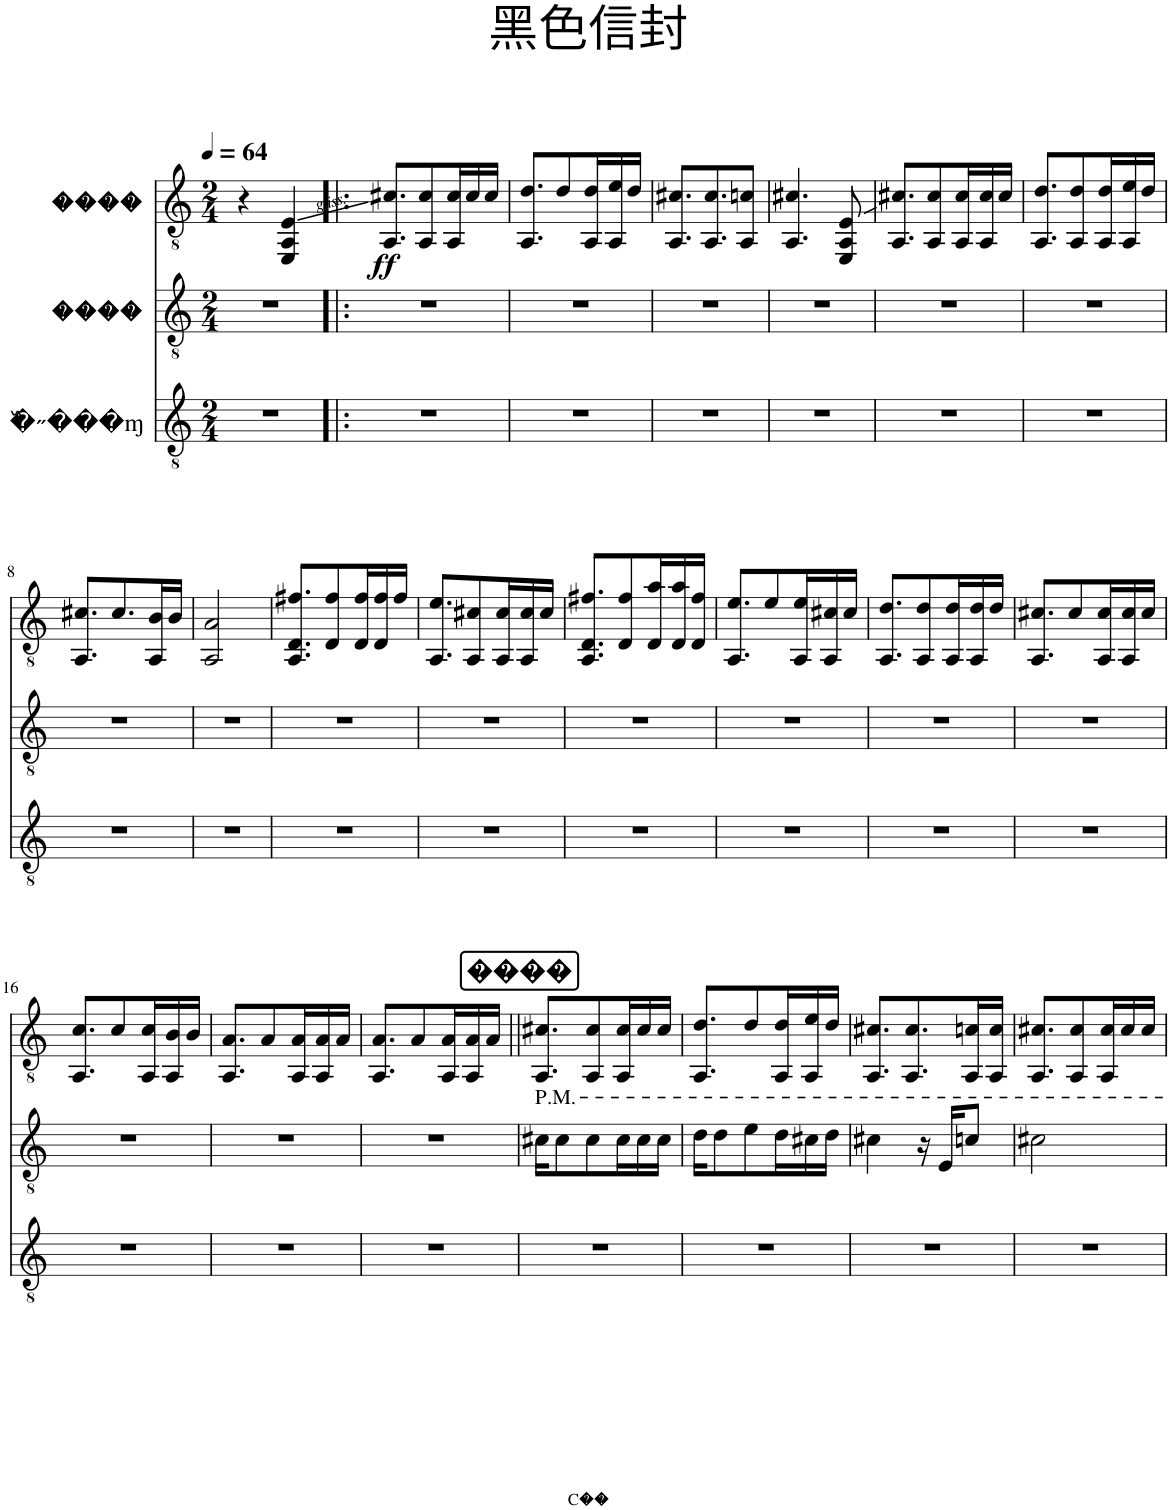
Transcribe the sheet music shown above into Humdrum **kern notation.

**kern	**kern	**kern	**dynam
*part3	*part2	*part1	*part1
*staff3	*staff2	*staff1	*staff1
*I"�߰˶���ɱ	*I"����	*I"����	*
*clefGv2	*clefGv2	*clefGv2	*
*k[]	*k[]	*k[]	*
*M2/4	*M2/4	*M2/4	*
*MM64	*MM64	*MM64	*
=1	=1	=1	=1
2r	2r	4r	.
.	.	4EE/ 4AA/ 4E/	.
=2!|:	=2!|:	=2!|:	=2!|:
!	!	!	!LO:DY:b
2r	2r	8.AA/ 8.c#X/L	ff
.	.	8AA/ 8c#/	.
.	.	16AA/ 16c#/L	.
.	.	16c#/	.
.	.	16c#/JJ	.
=3	=3	=3	=3
2r	2r	8.AA/ 8.d/L	.
.	.	8d/	.
.	.	16AA/ 16d/L	.
.	.	16AA/ 16e/	.
.	.	16d/JJ	.
=4	=4	=4	=4
2r	2r	8.AA/ 8.c#X/L	.
.	.	8.AA/ 8.c#/	.
.	.	8AA/ 8cn/J	.
=5	=5	=5	=5
2r	2r	4.AA/ 4.c#X/	.
.	.	8EE/ 8AA/ 8E/	.
=6	=6	=6	=6
2r	2r	8.AA/ 8.c#X/L	.
.	.	8AA/ 8c#/	.
.	.	16AA/ 16c#/L	.
.	.	16AA/ 16c#/	.
.	.	16c#/JJ	.
=7	=7	=7	=7
2r	2r	8.AA/ 8.d/L	.
.	.	8AA/ 8d/	.
.	.	16AA/ 16d/L	.
.	.	16AA/ 16e/	.
.	.	16d/JJ	.
!!LO:LB:g=z
=8	=8	=8	=8
2r	2r	8.AA/ 8.c#X/L	.
.	.	8.c#/	.
.	.	16AA/ 16B/L	.
.	.	16B/JJ	.
=9	=9	=9	=9
2r	2r	2AA/ 2A/	.
=10	=10	=10	=10
2r	2r	8.AA/ 8.D/ 8.f#X/L	.
.	.	8D/ 8f#/	.
.	.	16D/ 16f#/L	.
.	.	16D/ 16f#/	.
.	.	16f#/JJ	.
=11	=11	=11	=11
2r	2r	8.AA/ 8.e/L	.
.	.	8AA/ 8c#X/	.
.	.	16AA/ 16c#/L	.
.	.	16AA/ 16c#/	.
.	.	16c#/JJ	.
=12	=12	=12	=12
2r	2r	8.AA/ 8.D/ 8.f#X/L	.
.	.	8D/ 8f#/	.
.	.	16D/ 16a/L	.
.	.	16D/ 16a/	.
.	.	16D/ 16f#/JJ	.
=13	=13	=13	=13
2r	2r	8.AA/ 8.e/L	.
.	.	8e/	.
.	.	16AA/ 16e/L	.
.	.	16AA/ 16c#X/	.
.	.	16c#/JJ	.
=14	=14	=14	=14
2r	2r	8.AA/ 8.d/L	.
.	.	8AA/ 8d/	.
.	.	16AA/ 16d/L	.
.	.	16AA/ 16d/	.
.	.	16d/JJ	.
=15	=15	=15	=15
2r	2r	8.AA/ 8.c#X/L	.
.	.	8c#/	.
.	.	16AA/ 16c#/L	.
.	.	16AA/ 16c#/	.
.	.	16c#/JJ	.
!!LO:LB:g=z
=16	=16	=16	=16
2r	2r	8.AA/ 8.c/L	.
.	.	8c/	.
.	.	16AA/ 16c/L	.
.	.	16AA/ 16B/	.
.	.	16B/JJ	.
=17	=17	=17	=17
2r	2r	8.AA/ 8.A/L	.
.	.	8A/	.
.	.	16AA/ 16A/L	.
.	.	16AA/ 16A/	.
.	.	16A/JJ	.
=18	=18	=18	=18
2r	2r	8.AA/ 8.A/L	.
.	.	8A/	.
.	.	16AA/ 16A/L	.
.	.	16AA/ 16A/	.
.	.	16A/JJ	.
!!LO:REH:place=s1:a:B:cj:fs=14:t=����
=19||	=19||	=19||	=19||
!	!	!LO:TX:b:t=P.M.	!
2r	16c#X\KL	8.AA/ 8.c#X/L	.
.	8c#\	.	.
.	8c#\	8AA/ 8c#/	.
.	16c#\L	16AA/ 16c#/L	.
.	16c#\	16c#/	.
.	16c#\JJ	16c#/JJ	.
=20	=20	=20	=20
2r	16d\KL	8.AA/ 8.d/L	.
.	8d\	.	.
.	8e\	8d/	.
.	16d\L	16AA/ 16d/L	.
.	16c#X\	16AA/ 16e/	.
.	16d\JJ	16d/JJ	.
=21	=21	=21	=21
2r	4c#X\	8.AA/ 8.c#X/L	.
.	.	8.AA/ 8.c#/	.
.	16r	.	.
.	16E/KL	.	.
.	8cn/J	16AA/ 16cn/L	.
.	.	16AA/ 16c/JJ	.
=22	=22	=22	=22
2r	2c#X\	8.AA/ 8.c#X/L	.
.	.	8AA/ 8c#/	.
.	.	16AA/ 16c#/L	.
.	.	16c#/	.
.	.	16c#/JJ	.
=	=	=	=
*-	*-	*-	*-
